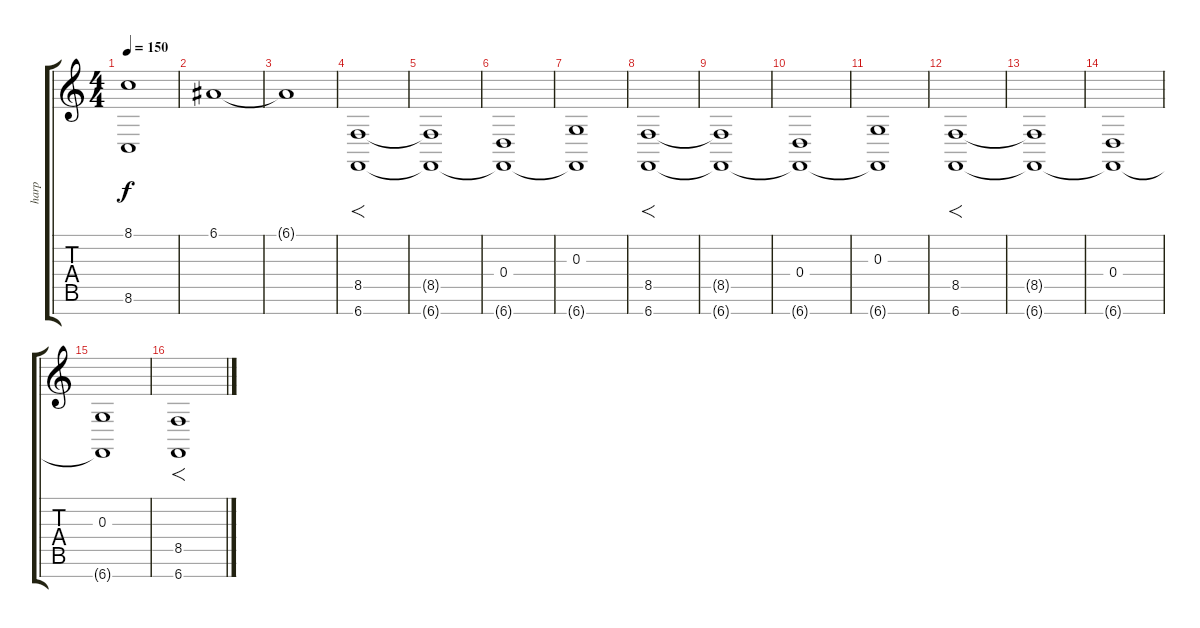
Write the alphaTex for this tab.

\track ("harp" "harp") {instrument orchestralharp}
\staff {score tabs}
\tuning (E4 B3 G3 D3 A2 E2 B1) {hide}
\ts (4 4)
\tempo 150
\clef g2
\ks c
(8.1{t} 8.6{t}).1{dy f} |
6.1.1 |
6.1{t}.1 |
(8.5 6.7).1{f} |
(8.5{t} 6.7{t}).1 |
(0.4 6.7{t}).1 |
(0.3 6.7{t}).1 |
(8.5 6.7).1{f} |
(8.5{t} 6.7{t}).1 |
(0.4 6.7{t}).1 |
(0.3 6.7{t}).1 |
(8.5 6.7).1{f} |
(8.5{t} 6.7{t}).1 |
(0.4 6.7{t}).1 |
(0.3 6.7{t}).1 |
(8.5 6.7).1{f}
